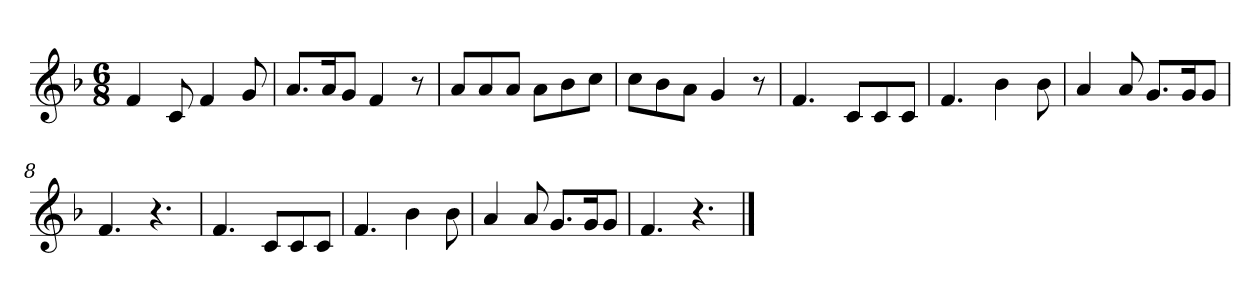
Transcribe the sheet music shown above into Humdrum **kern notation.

**kern
*part1
*staff1
*k[b-]
*M6/8
*MM120
=1
4f
8c
4f
8g
=2
8.aL
16aK
8gJ
4f
8r
=3
8aL
8a
8aJ
8aL
8b-
8ccJ
=4
8ccL
8b-
8aJ
4g
8r
=5
4.f
8cL
8c
8cJ
=6
4.f
4b-
8b-
=7
4a
8a
8.gL
16gK
8gJ
=8
4.f
4.r
=9
4.f
8cL
8c
8cJ
=10
4.f
4b-
8b-
=11
4a
8a
8.gL
16gK
8gJ
=12
4.f
4.r
==
*-
